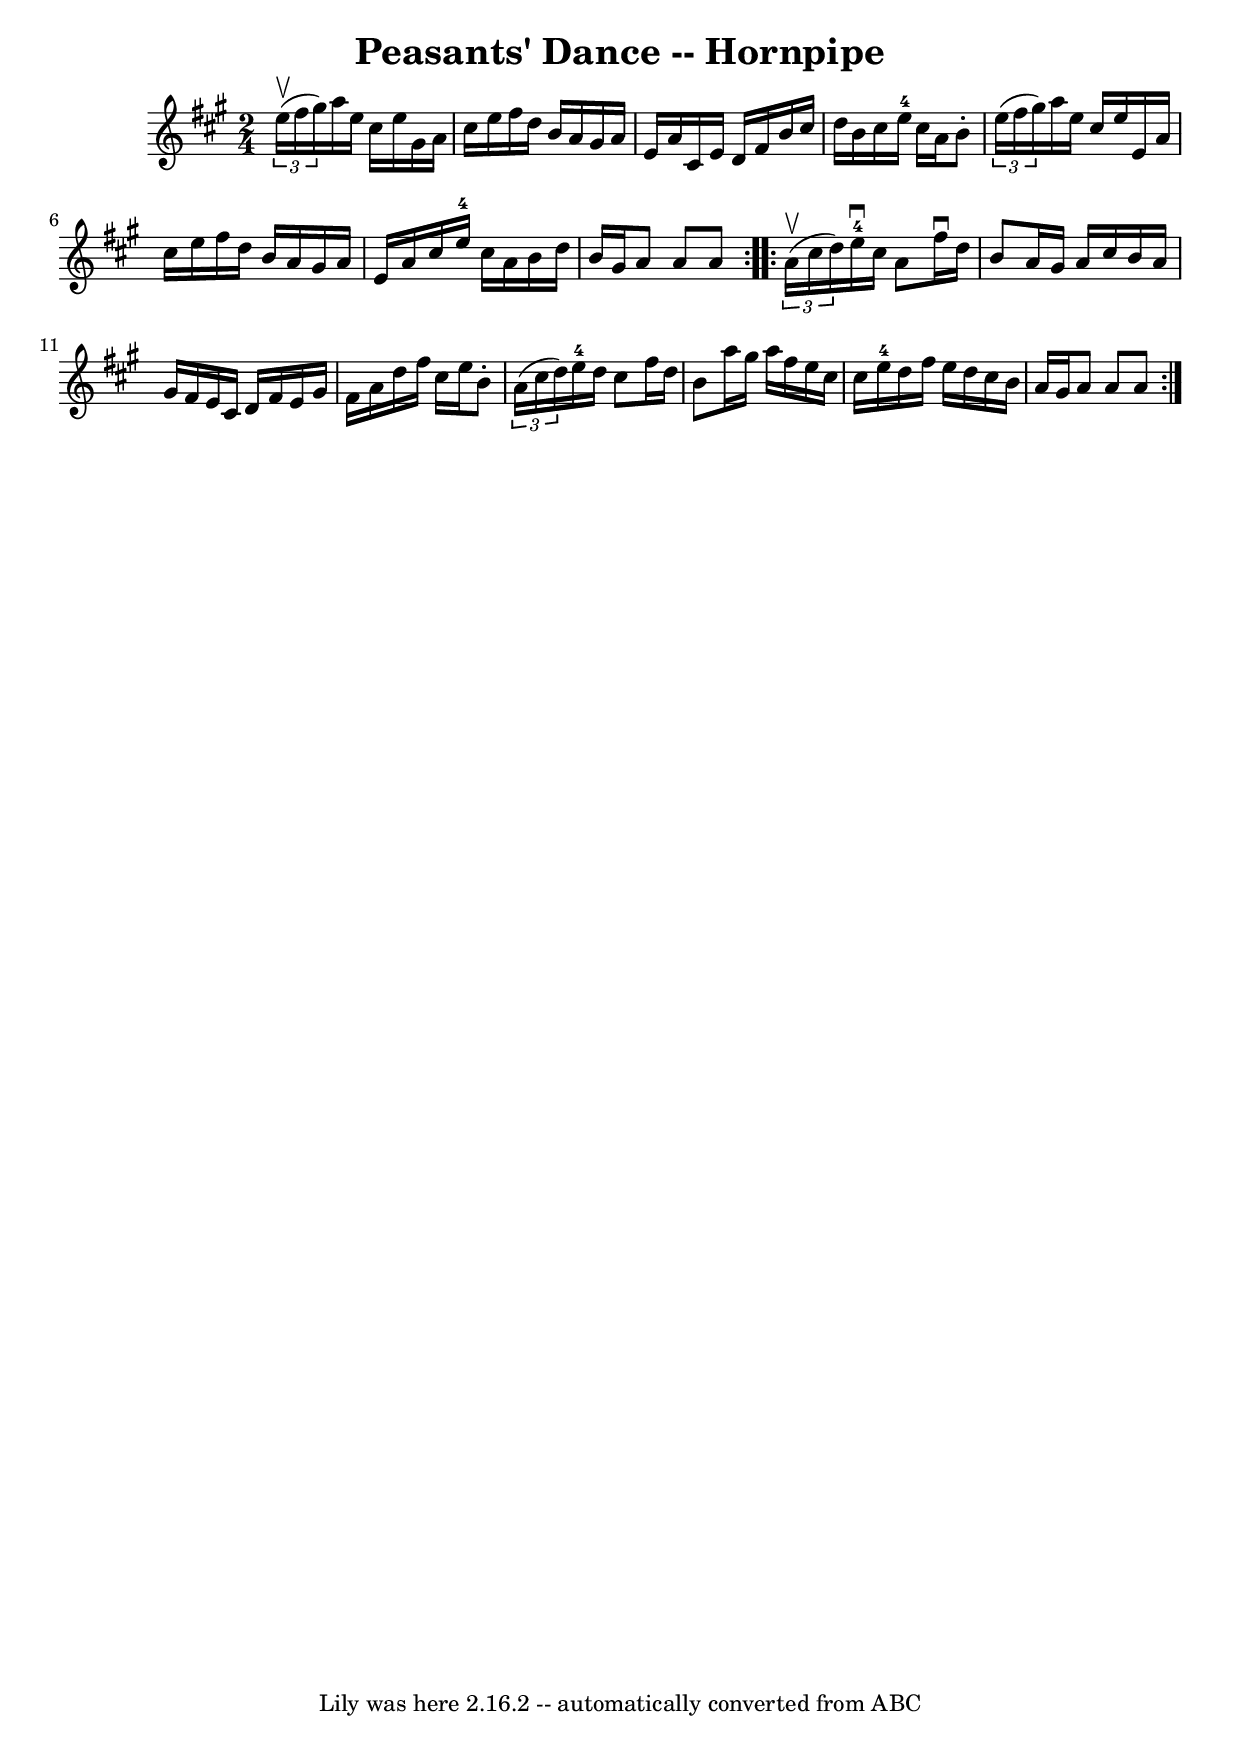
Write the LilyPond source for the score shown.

\version "2.16.2"
\include "Mammoth.ily"
\header {
  %% book = "Cole's 1000 Fiddle Tunes"
  crossRefNumber = "1"
  footnotes = ""
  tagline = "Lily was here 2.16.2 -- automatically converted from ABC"
  title = "Peasants' Dance -- Hornpipe"

}
voicedefault =  {



  \repeat volta 2 {

    \time 2/4 
    \key a \major
    \times 2/3 { e''16 (^\upbow fis''16 gis''16  
		)  	       }  |
    a''16 e''16 cis''16 e''16 gis'16 a'16 cis''16      e''16   |
    fis''16 d''16 b'16 a'16 gis'16 a'16 e'16      a'16   |
    cis'16 e'16 d'16 fis'16 b'16 cis''16         d''16 b'16   |
    cis''16 e''16-4 cis''16 a'16 b'8-.   
    \times 2/3 { e''16 (fis''16 gis''16)  	       }  |
    a''16 e''16        cis''16 e''16 e'16 a'16 cis''16 e''16   |
    fis''16         d''16 b'16 a'16 gis'16 a'16 e'16 a'16   |
    cis''16         e''16-4 cis''16 a'16 b'16 d''16 b'16 gis'16   |
    a'8 
    a'8 a'8  
  }     
  \repeat volta 2 {
    \times 2/3 { a'16 (^\upbow cis''16 
		 d''16)  	       }  |
    e''16-4^\downbow cis''16 a'8 fis''16^\downbow d''16 b'8  |
    a'16 gis'16 a'16 cis''16 b'16       a'16 gis'16 fis'16   |
    e'16 cis'16 d'16 fis'16 e'16      gis'16 fis'16 a'16   |
    d''16 fis''16 cis''16 e''16    
    b'8-.   \times 2/3 { a'16 (cis''16 d''16)  			}  |
    e''16-4 d''16 cis''8 fis''16 d''16 b'8  |
    a''16 gis''16       a''16 fis''16 e''16 cis''16 cis''16 e''16-4  |
         d''16 fis''16 e''16 d''16 cis''16 b'16 a'16 gis'16    |
    a'8 a'8 a'8  
  }   

}

\score{
  <<

    \context Staff="default"
    {
      \voicedefault 
      
    }

  >>
  \layout {
    
  }
  \midi {
  }

}
